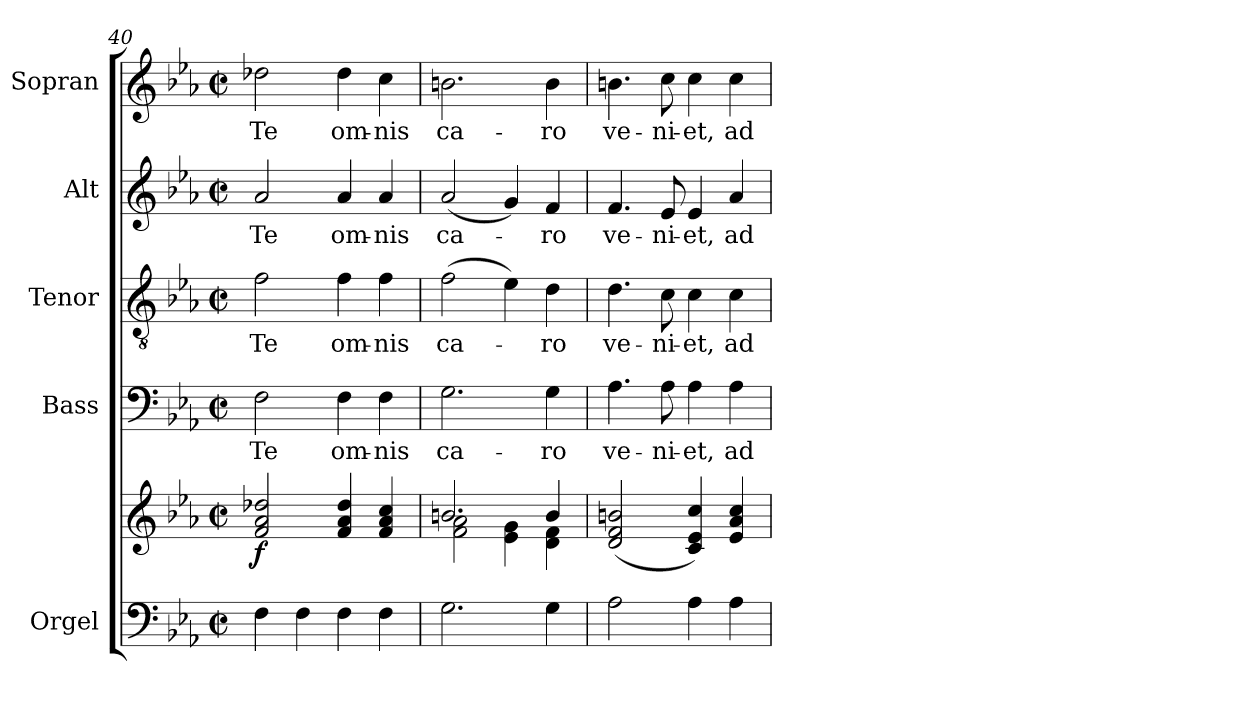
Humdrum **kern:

**kern	**kern	**dynam	**kern	**text	**kern	**text	**kern	**text	**kern	**text
*part5	*part5	*part5	*part4	*part4	*part3	*part3	*part2	*part2	*part1	*part1
*staff6	*staff5	*staff5/6	*staff4	*staff4	*staff3	*staff3	*staff2	*staff2	*staff1	*staff1
*I"Orgel	*	*	*I"Bass	*	*I"Tenor	*	*I"Alt	*	*I"Sopran	*
*I'Org.	*	*	*I'B.	*	*I'T.	*	*I'A.	*	*I'S.	*
*clefF4	*clefG2	*	*clefF4	*	*clefGv2	*	*clefG2	*	*clefG2	*
*k[b-e-a-]	*k[b-e-a-]	*	*k[b-e-a-]	*	*k[b-e-a-]	*	*k[b-e-a-]	*	*k[b-e-a-]	*
*E-:	*E-:	*	*E-:	*	*E-:	*	*E-:	*	*E-:	*
*M2/2	*M2/2	*	*M2/2	*	*M2/2	*	*M2/2	*	*M2/2	*
*met(c|)	*met(c|)	*	*met(c|)	*	*met(c|)	*	*met(c|)	*	*met(c|)	*
=40	=40	=40	=40	=40	=40	=40	=40	=40	=40	=40
!	!	!LO:DY:b	!	!LO:LY:b	!	!LO:LY:b	!	!LO:LY:b	!	!LO:LY:b
4F\	2f/ 2a-/ 2dd-X/	f	2F\	Te	2f\	Te	2a-/	Te	2dd-X\	Te
4F\	.	.	.	.	.	.	.	.	.	.
!	!	!	!	!LO:LY:b	!	!LO:LY:b	!	!LO:LY:b	!	!LO:LY:b
4F\	4f/ 4a-/ 4dd-/	.	4F\	om-	4f\	om-	4a-/	om-	4dd-\	om-
!	!	!	!	!LO:LY:b	!	!LO:LY:b	!	!LO:LY:b	!	!LO:LY:b
4F\	4f/ 4a-/ 4cc/	.	4F\	-nis	4f\	-nis	4a-/	-nis	4cc\	-nis
=41	=41	=41	=41	=41	=41	=41	=41	=41	=41	=41
*	*^	*	*	*	*	*	*	*	*	*
!	!	!	!	!	!LO:LY:b	!	!LO:LY:b	!	!LO:LY:b	!	!LO:LY:b
2.G\	2.bn/	2f\ 2a-\	.	2.G\	ca-	(>2f\	ca-	(<2a-/	ca-	2.bn\	ca-
.	.	4e-\ 4g\	.	.	.	4e-\)	.	4g/)	.	.	.
!	!	!	!	!	!LO:LY:b	!	!LO:LY:b	!	!LO:LY:b	!	!LO:LY:b
4G\	4b/	4d\ 4f\	.	4G\	-ro	4d\	-ro	4f/	-ro	4b\	-ro
=42	=42	=42	=42	=42	=42	=42	=42	=42	=42	=42	=42
!	!	!	!	!	!LO:LY:b	!	!LO:LY:b	!	!LO:LY:b	!	!LO:LY:b
*	*v	*v	*	*	*	*	*	*	*	*	*
2A-\	(2d/ 2f/ 2bn/	.	4.A-\	ve-	4.d\	ve-	4.f/	ve-	4.bn\	ve-
!	!	!	!	!LO:LY:b	!	!LO:LY:b	!	!LO:LY:b	!	!LO:LY:b
.	.	.	8A-\	-ni-	8c\	-ni-	8e-/	-ni-	8cc\	-ni-
!	!	!	!	!LO:LY:b	!	!LO:LY:b	!	!LO:LY:b	!	!LO:LY:b
4A-\	4c/ 4e-/ 4cc/)	.	4A-\	-et,	4c\	-et,	4e-/	-et,	4cc\	-et,
!	!	!	!	!LO:LY:b	!	!LO:LY:b	!	!LO:LY:b	!	!LO:LY:b
4A-\	4e-/ 4a-/ 4cc/	.	4A-\	ad	4c\	ad	4a-/	ad	4cc\	ad
=	=	=	=	=	=	=	=	=	=	=
*-	*-	*-	*-	*-	*-	*-	*-	*-	*-	*-
